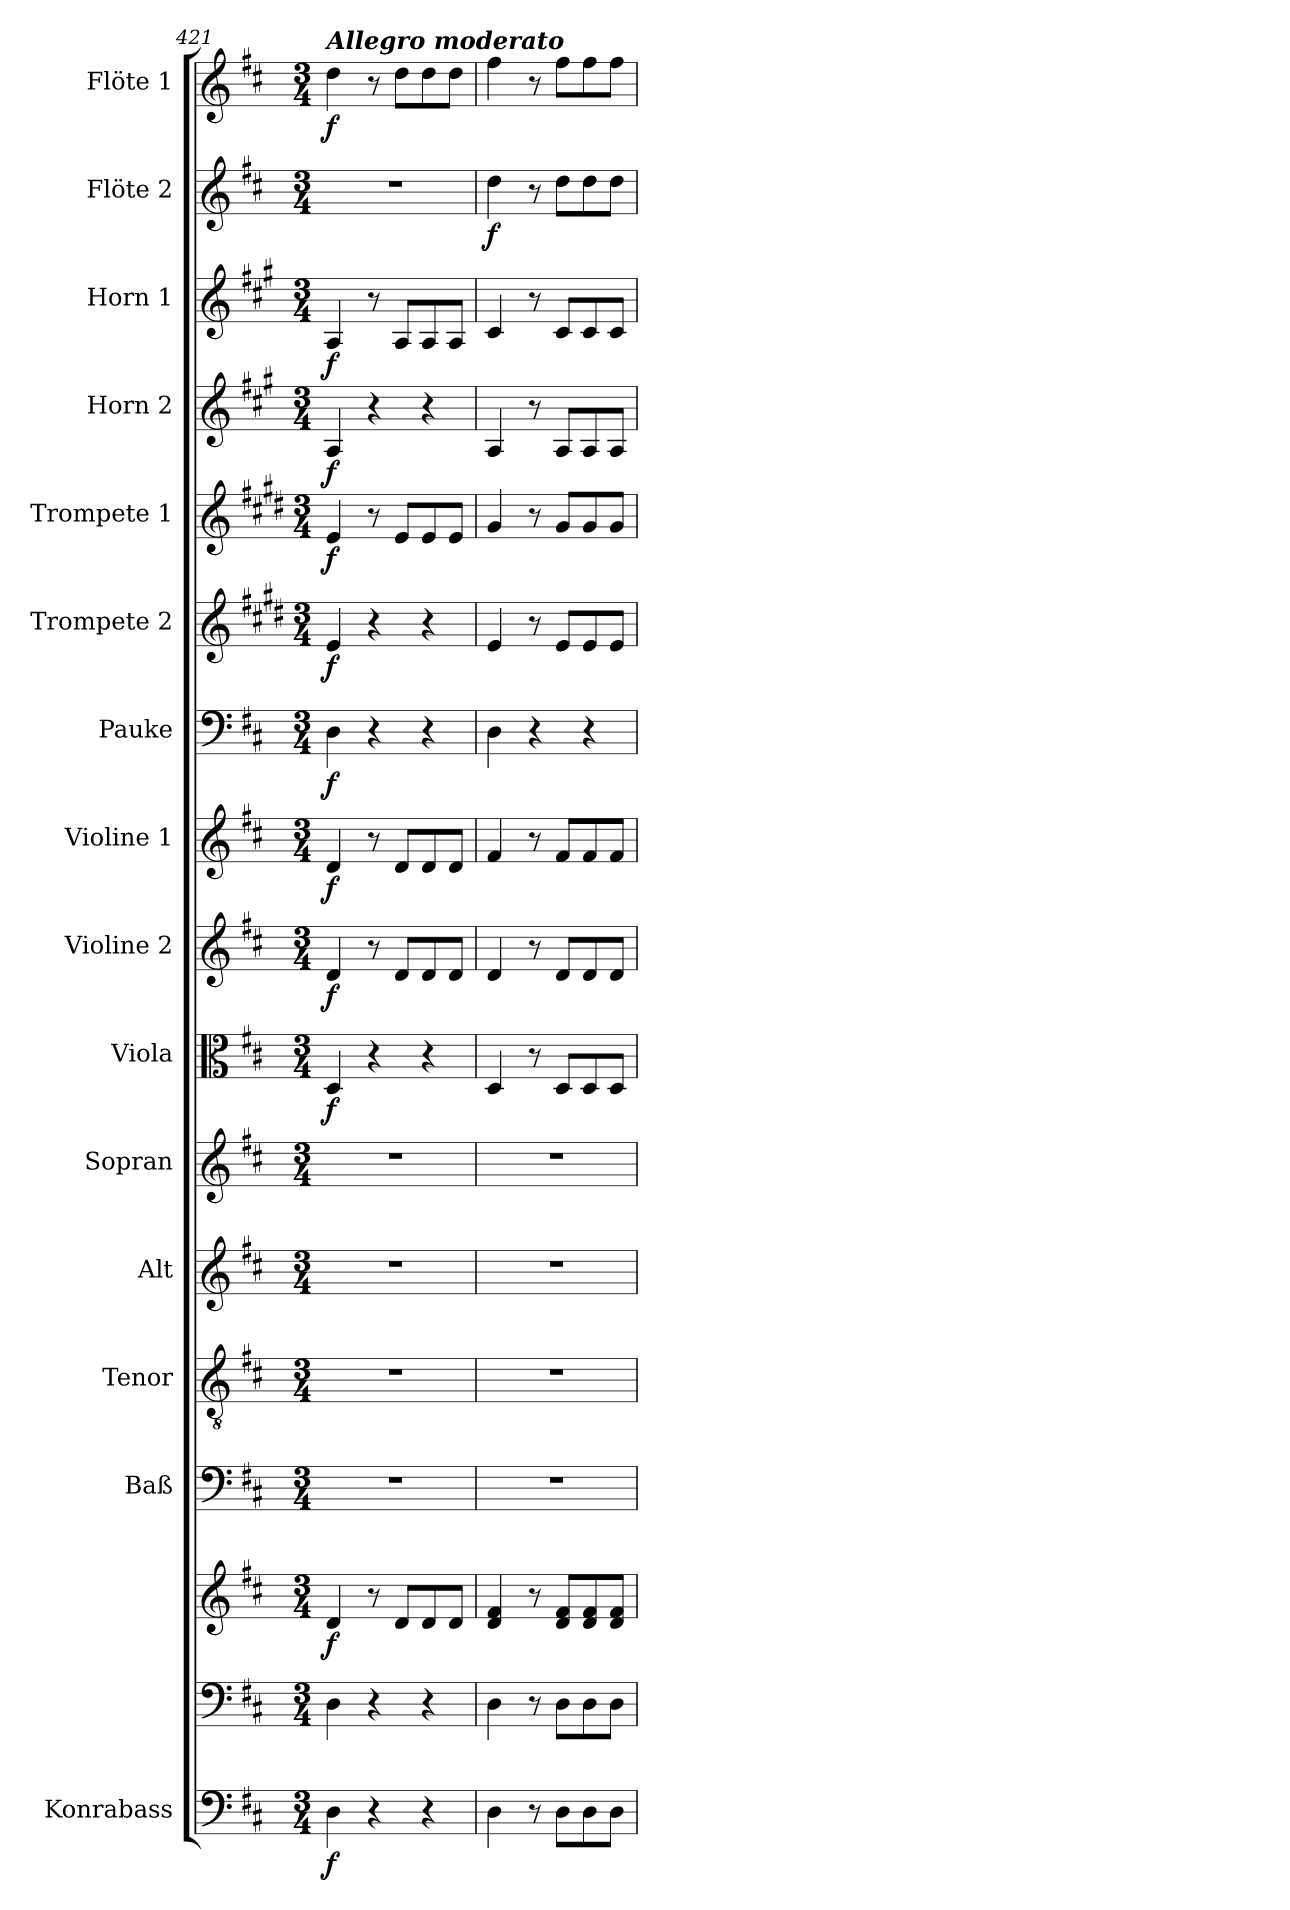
**kern	**dynam	**kern	**kern	**dynam	**kern	**kern	**kern	**kern	**kern	**dynam	**kern	**dynam	**kern	**dynam	**kern	**dynam	**kern	**dynam	**kern	**dynam	**kern	**dynam	**kern	**dynam	**kern	**dynam	**kern	**dynam
*part16	*part16	*part15	*part15	*part15	*part14	*part13	*part12	*part11	*part10	*part10	*part9	*part9	*part8	*part8	*part7	*part7	*part6	*part6	*part5	*part5	*part4	*part4	*part3	*part3	*part2	*part2	*part1	*part1
*staff17	*staff17	*staff16	*staff15	*staff15/16	*staff14	*staff13	*staff12	*staff11	*staff10	*staff10	*staff9	*staff9	*staff8	*staff8	*staff7	*staff7	*staff6	*staff6	*staff5	*staff5	*staff4	*staff4	*staff3	*staff3	*staff2	*staff2	*staff1	*staff1
*I"Konrabass	*	*	*	*	*I"Baß	*I"Tenor	*I"Alt	*I"Sopran	*I"Viola	*	*I"Violine 2	*	*I"Violine 1	*	*I"Pauke	*	*I"Trompete 2	*	*I"Trompete 1	*	*I"Horn 2	*	*I"Horn 1	*	*I"Flöte 2	*	*I"Flöte 1	*
*I'Kb.	*	*	*	*	*I'Baß	*I'Ten	*I'Alt	*I'Sop	*I'Vla.	*	*I'Vln. 2	*	*I'Vln. 1	*	*I'Pk.	*	*I'Trp. 2	*	*I'Trp. 1	*	*I'Hrn. 2	*	*I'Hrn. 1	*	*I'Fl. 2	*	*I'Fl. 1	*
!!LO:PB:g=z
*clefF4	*	*clefF4	*clefG2	*	*clefF4	*clefGv2	*clefG2	*clefG2	*clefC3	*	*clefG2	*	*clefG2	*	*clefF4	*	*clefG2	*	*clefG2	*	*clefG2	*	*clefG2	*	*clefG2	*	*clefG2	*
*ITrd7c12	*	*	*	*	*	*	*	*	*	*	*	*	*	*	*	*	*ITrd1c2	*	*ITrd1c2	*	*ITrd4c7	*	*ITrd4c7	*	*	*	*	*
*k[f#c#]	*	*k[f#c#]	*k[f#c#]	*	*k[f#c#]	*k[f#c#]	*k[f#c#]	*k[f#c#]	*k[f#c#]	*	*k[f#c#]	*	*k[f#c#]	*	*k[f#c#]	*	*k[f#c#]	*	*k[f#c#]	*	*k[f#c#]	*	*k[f#c#]	*	*k[f#c#]	*	*k[f#c#]	*
*D:	*	*D:	*D:	*	*D:	*D:	*D:	*D:	*D:	*	*D:	*	*D:	*	*D:	*	*D:	*	*D:	*	*D:	*	*D:	*	*D:	*	*D:	*
*M3/4	*	*M3/4	*M3/4	*	*M3/4	*M3/4	*M3/4	*M3/4	*M3/4	*	*M3/4	*	*M3/4	*	*M3/4	*	*M3/4	*	*M3/4	*	*M3/4	*	*M3/4	*	*M3/4	*	*M3/4	*
=421	=421	=421	=421	=421	=421	=421	=421	=421	=421	=421	=421	=421	=421	=421	=421	=421	=421	=421	=421	=421	=421	=421	=421	=421	=421	=421	=421	=421
!	!	!	!	!	!	!	!	!	!	!	!	!	!	!	!	!	!	!	!	!	!	!	!	!	!	!	!LO:TX:a:Bi:t=Allegro moderato	!
!	!LO:DY:b	!	!	!LO:DY:b	!	!	!	!	!	!LO:DY:b	!	!LO:DY:b	!	!LO:DY:b	!	!LO:DY:b	!	!LO:DY:b	!	!LO:DY:b	!	!LO:DY:b	!	!LO:DY:b	!	!	!	!LO:DY:b
4DD\	f	4D\	4d/	f	2.r	2.r	2.r	2.r	4D/	f	4d/	f	4d/	f	4D\	f	4d/	f	4d/	f	4D/	f	4D/	f	2.r	.	4dd\	f
4r	.	4r	8r	.	.	.	.	.	4r	.	8r	.	8r	.	4r	.	4r	.	8r	.	4r	.	8r	.	.	.	8r	.
.	.	.	8d/L	.	.	.	.	.	.	.	8d/L	.	8d/L	.	.	.	.	.	8d/L	.	.	.	8D/L	.	.	.	8dd\L	.
4r	.	4r	8d/	.	.	.	.	.	4r	.	8d/	.	8d/	.	4r	.	4r	.	8d/	.	4r	.	8D/	.	.	.	8dd\	.
.	.	.	8d/J	.	.	.	.	.	.	.	8d/J	.	8d/J	.	.	.	.	.	8d/J	.	.	.	8D/J	.	.	.	8dd\J	.
=422	=422	=422	=422	=422	=422	=422	=422	=422	=422	=422	=422	=422	=422	=422	=422	=422	=422	=422	=422	=422	=422	=422	=422	=422	=422	=422	=422	=422
!	!	!	!	!	!	!	!	!	!	!	!	!	!	!	!	!	!	!	!	!	!	!	!	!	!	!LO:DY:b	!	!
4DD\	.	4D\	4d/ 4f#/	.	2.r	2.r	2.r	2.r	4D/	.	4d/	.	4f#/	.	4D\	.	4d/	.	4f#/	.	4D/	.	4F#/	.	4dd\	f	4ff#\	.
8r	.	8r	8r	.	.	.	.	.	8r	.	8r	.	8r	.	4r	.	8r	.	8r	.	8r	.	8r	.	8r	.	8r	.
8DD\L	.	8D\L	8d/ 8f#/L	.	.	.	.	.	8D/L	.	8d/L	.	8f#/L	.	.	.	8d/L	.	8f#/L	.	8D/L	.	8F#/L	.	8dd\L	.	8ff#\L	.
8DD\	.	8D\	8d/ 8f#/	.	.	.	.	.	8D/	.	8d/	.	8f#/	.	4r	.	8d/	.	8f#/	.	8D/	.	8F#/	.	8dd\	.	8ff#\	.
8DD\J	.	8D\J	8d/ 8f#/J	.	.	.	.	.	8D/J	.	8d/J	.	8f#/J	.	.	.	8d/J	.	8f#/J	.	8D/J	.	8F#/J	.	8dd\J	.	8ff#\J	.
=	=	=	=	=	=	=	=	=	=	=	=	=	=	=	=	=	=	=	=	=	=	=	=	=	=	=	=	=
*-	*-	*-	*-	*-	*-	*-	*-	*-	*-	*-	*-	*-	*-	*-	*-	*-	*-	*-	*-	*-	*-	*-	*-	*-	*-	*-	*-	*-
